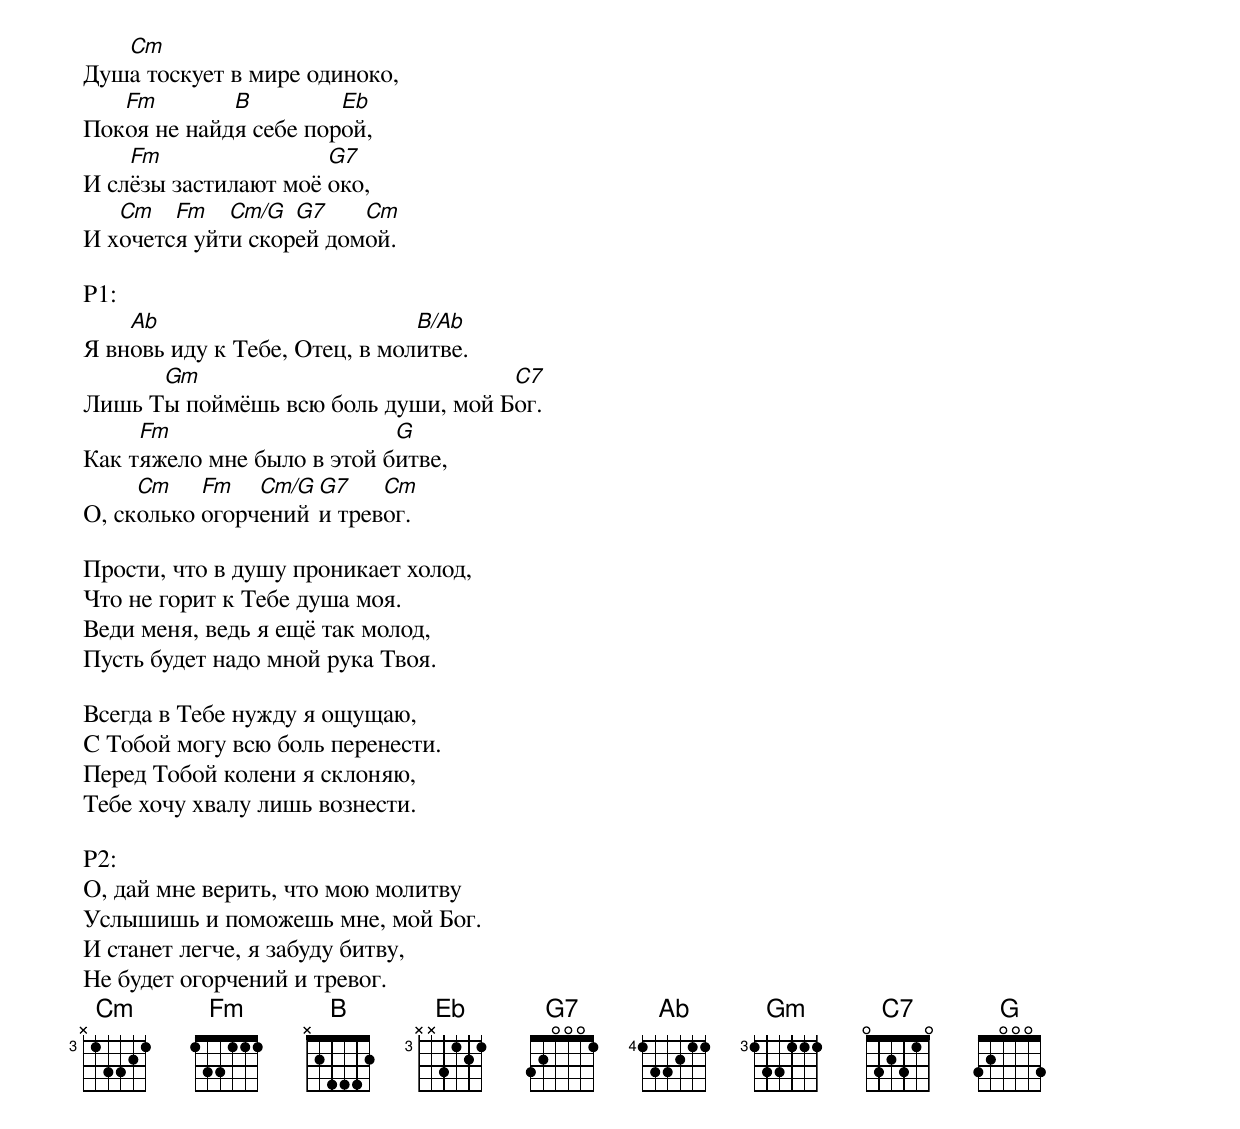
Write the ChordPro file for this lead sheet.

Душ[Cm]а тоскует в мире одиноко,
Пок[Fm]оя не найд[B]я себе пор[Eb]ой,
И сл[Fm]ёзы застилают моё [G7]око,
И х[Cm]очетс[Fm]я уйт[Cm/G]и скор[G7]ей дом[Cm]ой.

P1:
Я вн[Ab]овь иду к Тебе, Отец, в мол[B/Ab]итве.
Лишь Т[Gm]ы поймёшь всю боль души, мой Б[C7]ог.
Как т[Fm]яжело мне было в этой б[G]итве,
О, ск[Cm]олько [Fm]огорч[Cm/G]ений [G7]и трев[Cm]ог.

Прости, что в душу проникает холод,
Что не горит к Тебе душа моя.
Веди меня, ведь я ещё так молод,
Пусть будет надо мной рука Твоя.

Всегда в Тебе нужду я ощущаю,
С Тобой могу всю боль перенести.
Перед Тобой колени я склоняю,
Тебе хочу хвалу лишь вознести.

P2:
О, дай мне верить, что мою молитву
Услышишь и поможешь мне, мой Бог.
И станет легче, я забуду битву,
Не будет огорчений и тревог.
